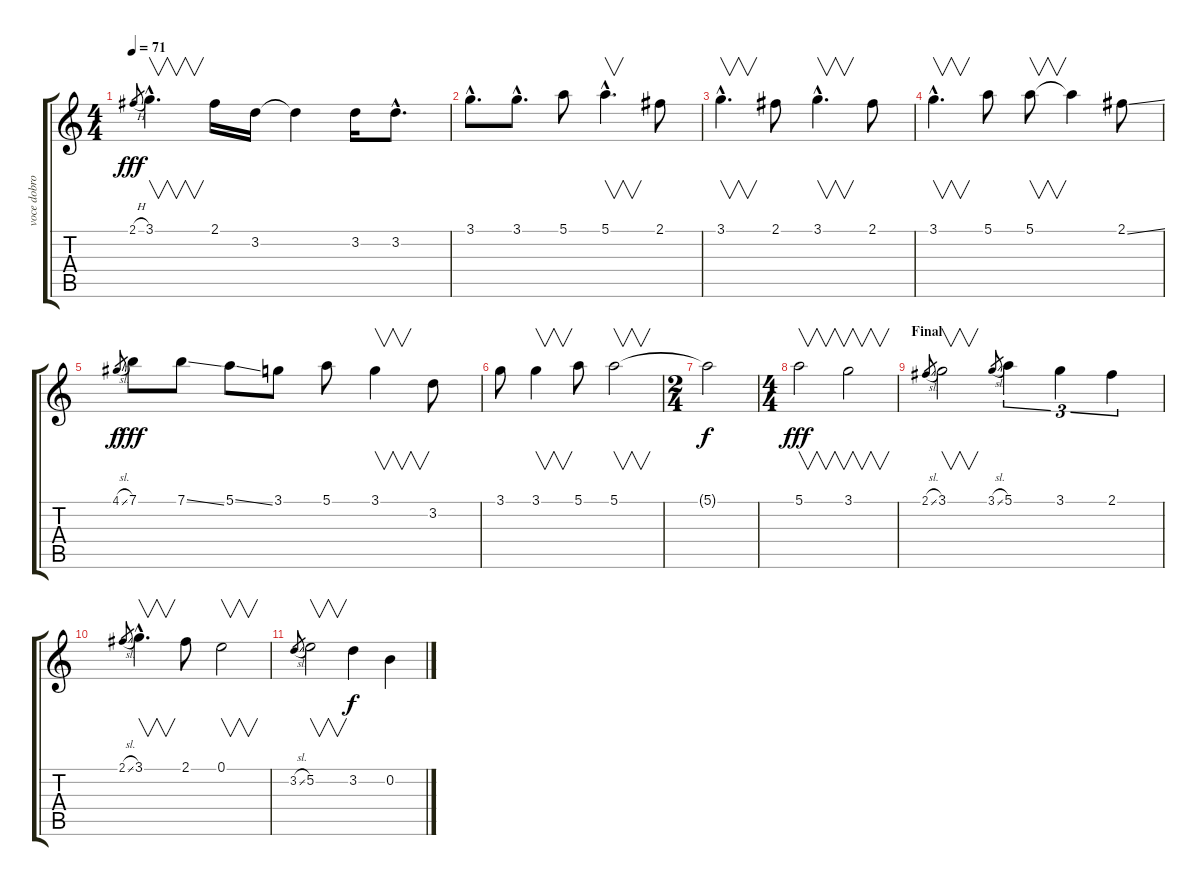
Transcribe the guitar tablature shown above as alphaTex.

\track ("voce dobro" "voce dobro") {instrument acousticguitarnylon}
\staff {score tabs}
\tuning (E4 B3 G3 D3 A2 E2) {hide}
\ts (4 4)
\tempo 71
\clef g2
\ks c
2.1{h}.8{gr dy fff} 3.1{hac}.4{v d} 2.1.16 3.2.16 3.2{t}.4 3.2.16 3.2{hac}.8{d} |
3.1{hac}.8{d} 3.1{hac}.8{d} 5.1.8 5.1{hac}.4{v d} 2.1.8 |
3.1{hac}.4{v d} 2.1.8 3.1{hac}.4{v d} 2.1.8 |
3.1{hac}.4{v d} 5.1.8 5.1.8{v} 5.1{t}.4 2.1{ss}.8 |
4.1{sl}.8{gr dy f} 7.1.8{dy fff} 7.1{ss}.8 5.1{ss}.8 3.1.8 5.1.8 3.1.4{v} 3.2.8 |
3.1.8 3.1.4{v} 5.1.8 5.1.2{v} |
\ts (2 4)
5.1{t}.2{dy f} |
\ts (4 4)
5.1.2{v dy fff} 3.1.2{v} |
\section ("" "Final")
2.1{sl}.8{gr} 3.1.2{v} 3.1{sl}.8{gr} 5.1.4{tu (3 2)} 3.1.4{tu (3 2)} 2.1.4{tu (3 2)} |
2.1{sl}.8{gr} 3.1{hac}.4{v d} 2.1.8 0.1.2{v} |
3.2{sl}.8{gr} 5.2.2{v} 3.2.4{dy f} 0.2.4
